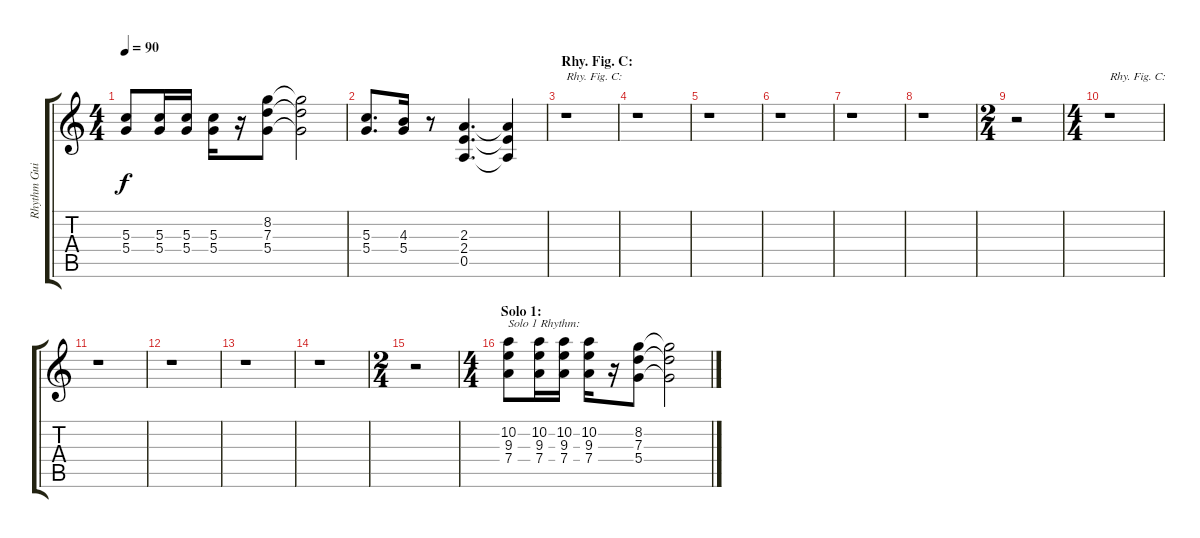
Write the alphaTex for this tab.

\track ("Rhythm Guitar 2" "Rhythm Gui") {instrument distortionguitar}
\staff {score tabs}
\tuning (E4 B3 G3 D3 A2 E2) {hide}
\ts (4 4)
\tempo 90
\clef g2
\ks c
(5.3 5.4).8{dy f} (5.3 5.4).16 (5.3 5.4).16 (5.3 5.4).16 r.16 (8.2 7.3 5.4).8 (8.2{t} 7.3{t} 5.4{t}).2 |
(5.3 5.4).8{d} (4.3 5.4).16 r.8 (2.3 2.4 0.5).4{d} (2.3{t} 2.4{t} 0.5{t}).4 |
\section ("" "Rhy. Fig. C:")
r.1{txt "Rhy. Fig. C:"} |
r.1 |
r.1 |
r.1 |
r.1 |
r.1 |
\ts (2 4)
r.2 |
\ts (4 4)
r.1{txt "Rhy. Fig. C:"} |
r.1 |
r.1 |
r.1 |
r.1 |
\ts (2 4)
r.2 |
\ts (4 4)
\section ("" "Solo 1:")
(10.2 9.3 7.4).8{txt "Solo 1 Rhythm:"} (10.2 9.3 7.4).16 (10.2 9.3 7.4).16 (10.2 9.3 7.4).16 r.16 (8.2 7.3 5.4).8 (8.2{t} 7.3{t} 5.4{t}).2
